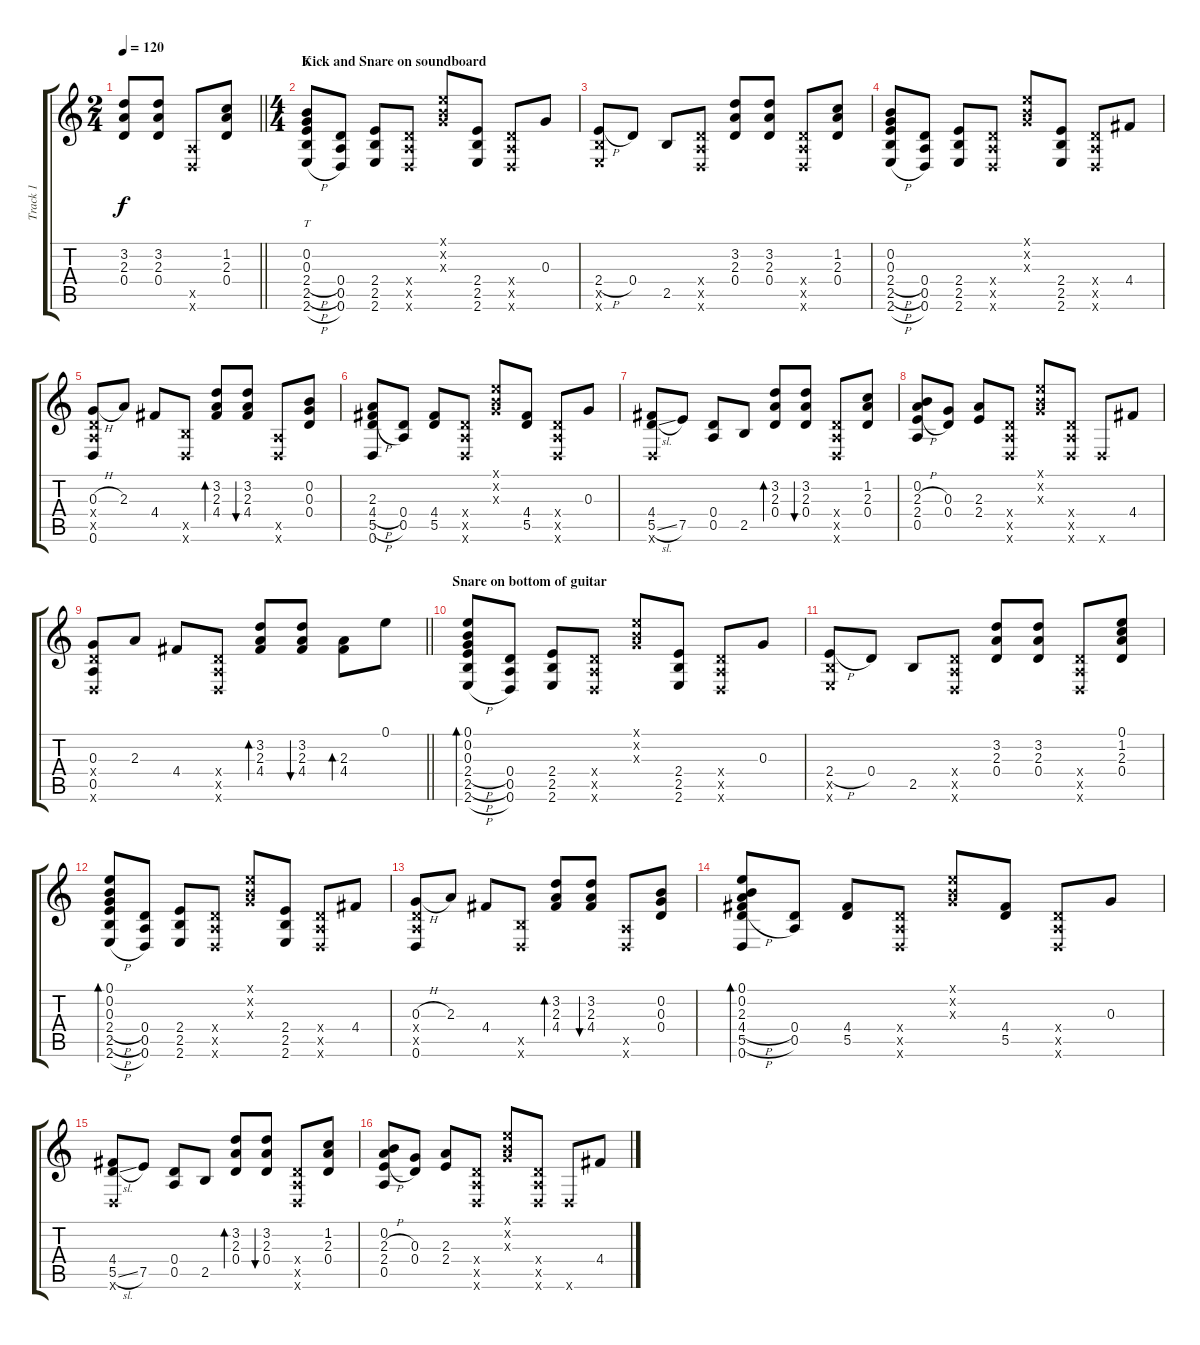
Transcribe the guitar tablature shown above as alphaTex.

\track ("Track 1" "Track 1") {instrument acousticguitarsteel}
\staff {score tabs}
\tuning (E4 B3 G3 D3 A2 D2) {hide}
\ts (2 4)
\tempo 120
\clef g2
\barLineRight lightlight
\ks c
(3.2 2.3 0.4).8{dy f} (3.2 2.3 0.4).8 (0.5{x} 0.6{x}).8 (1.2 2.3 0.4).8 |
\ts (4 4)
\section ("" "Kick and Snare on soundboard")
(0.2 0.3 2.4{h} 2.5{h} 2.6{h}).8{tt} (0.4 0.5 0.6).8 (2.4 2.5 2.6).8 (0.4{x} 0.5{x} 0.6{x}).8 (0.1{x} 0.2{x} 0.3{x}).8 (2.4 2.5 2.6).8 (0.4{x} 0.5{x} 0.6{x}).8 0.3.8 |
(2.4{h} 2.5{x} 2.6{x}).8 0.4.8 2.5.8 (0.4{x} 0.5{x} 0.6{x}).8 (3.2 2.3 0.4).8 (3.2 2.3 0.4).8 (0.4{x} 0.5{x} 0.6{x}).8 (1.2 2.3 0.4).8 |
(0.2 0.3 2.4{h} 2.5{h} 2.6{h}).8 (0.4 0.5 0.6).8 (2.4 2.5 2.6).8 (0.4{x} 0.5{x} 0.6{x}).8 (0.1{x} 0.2{x} 0.3{x}).8 (2.4 2.5 2.6).8 (0.4{x} 0.5{x} 0.6{x}).8 4.4.8 |
(0.3{h} 0.4{x} 0.5{x} 0.6).8 2.3.8 4.4.8 (2.5{x} 0.6{x}).8 (3.2 2.3 4.4).8{bd 60} (3.2 2.3 4.4).8{bu 60} (0.5{x} 0.6{x}).8 (0.2 0.3 0.4).8 |
(2.3 4.4{h} 5.5{h} 0.6).8 (0.4 0.5).8 (4.4 5.5).8 (0.4{x} 0.5{x} 0.6{x}).8 (0.1{x} 0.2{x} 0.3{x}).8 (4.4 5.5).8 (0.4{x} 0.5{x} 0.6{x}).8 0.3.8 |
(4.4 5.5{sl} 0.6{x}).8 7.5.8 (0.4 0.5).8 2.5.8 (3.2 2.3 0.4).8{bd 60} (3.2 2.3 0.4).8{bu 60} (0.4{x} 0.5{x} 0.6{x}).8 (1.2 2.3 0.4).8 |
(0.2 2.3{h} 2.4{h} 0.5).8 (0.3 0.4).8 (2.3 2.4).8 (0.4{x} 0.5{x} 0.6{x}).8 (0.1{x} 0.2{x} 0.3{x}).8 (0.4{x} 0.5{x} 0.6{x}).8 0.6{x}.8 4.4.8 |
\barLineRight lightlight
(0.3 0.4{x} 0.5 0.6{x}).8 2.3.8 4.4.8 (0.4{x} 0.5{x} 0.6{x}).8 (3.2 2.3 4.4).8{bd 60} (3.2 2.3 4.4).8{bu 60} (2.3 4.4).8{bd 60} 0.1.8 |
\section ("" "Snare on bottom of guitar")
(0.1 0.2 0.3 2.4{h} 2.5{h} 2.6{h}).8{bd 60} (0.4 0.5 0.6).8 (2.4 2.5 2.6).8 (0.4{x} 0.5{x} 0.6{x}).8 (0.1{x} 0.2{x} 0.3{x}).8 (2.4 2.5 2.6).8 (0.4{x} 0.5{x} 0.6{x}).8 0.3.8 |
(2.4{h} 2.5{x} 2.6{x}).8 0.4.8 2.5.8 (0.4{x} 0.5{x} 0.6{x}).8 (3.2 2.3 0.4).8 (3.2 2.3 0.4).8 (0.4{x} 0.5{x} 0.6{x}).8 (0.1 1.2 2.3 0.4).8 |
(0.1 0.2 0.3 2.4{h} 2.5{h} 2.6{h}).8{bd 60} (0.4 0.5 0.6).8 (2.4 2.5 2.6).8 (0.4{x} 0.5{x} 0.6{x}).8 (0.1{x} 0.2{x} 0.3{x}).8 (2.4 2.5 2.6).8 (0.4{x} 0.5{x} 0.6{x}).8 4.4.8 |
(0.3{h} 0.4{x} 0.5{x} 0.6).8 2.3.8 4.4.8 (2.5{x} 0.6{x}).8 (3.2 2.3 4.4).8{bd 60} (3.2 2.3 4.4).8{bu 60} (0.5{x} 0.6{x}).8 (0.2 0.3 0.4).8 |
(0.1 0.2 2.3 4.4{h} 5.5{h} 0.6).8{bd 60} (0.4 0.5).8 (4.4 5.5).8 (0.4{x} 0.5{x} 0.6{x}).8 (0.1{x} 0.2{x} 0.3{x}).8 (4.4 5.5).8 (0.4{x} 0.5{x} 0.6{x}).8 0.3.8 |
(4.4 5.5{sl} 0.6{x}).8 7.5.8 (0.4 0.5).8 2.5.8 (3.2 2.3 0.4).8{bd 60} (3.2 2.3 0.4).8{bu 60} (0.4{x} 0.5{x} 0.6{x}).8 (1.2 2.3 0.4).8 |
(0.2 2.3{h} 2.4{h} 0.5).8 (0.3 0.4).8 (2.3 2.4).8 (0.4{x} 0.5{x} 0.6{x}).8 (0.1{x} 0.2{x} 0.3{x}).8 (0.4{x} 0.5{x} 0.6{x}).8 0.6{x}.8 4.4.8
